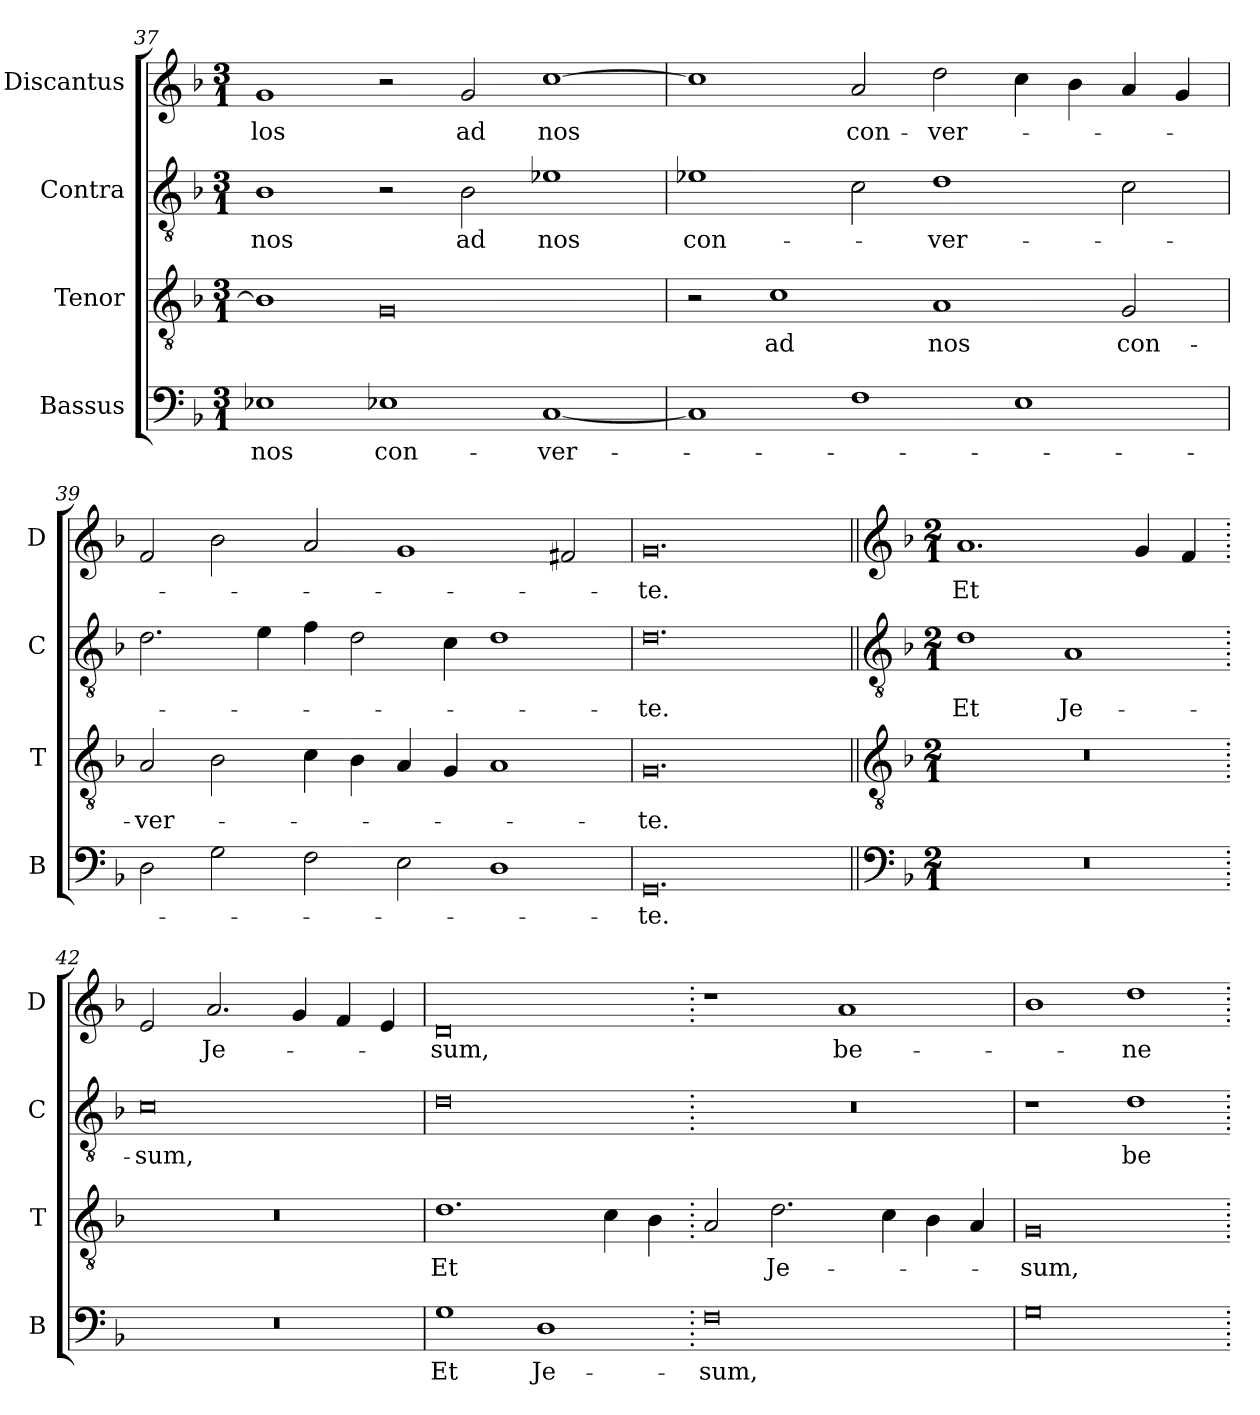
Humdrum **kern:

**kern	**text	**kern	**text	**kern	**text	**kern	**text
*part4	*part4	*part3	*part3	*part2	*part2	*part1	*part1
*staff4	*staff4	*staff3	*staff3	*staff2	*staff2	*staff1	*staff1
*I"Bassus	*	*I"Tenor	*	*I"Contra	*	*I"Discantus	*
*I'B	*	*I'T	*	*I'C	*	*I'D	*
*clefF4	*	*clefGv2	*	*clefGv2	*	*clefG2	*
*k[b-]	*	*k[b-]	*	*k[b-]	*	*k[b-]	*
*M3/1	*	*M3/1	*	*M3/1	*	*M3/1	*
=37	=37	=37	=37	=37	=37	=37	=37
1E-X	nos	1B-]	.	1B-	nos	1g	-los
1E-X	con-	0G	.	2r	.	2r	.
.	.	.	.	2B-\	ad	2g/	ad
[1C	-ver-	.	.	1e-X	nos	[1cc	nos
=38	=38	=38	=38	=38	=38	=38	=38
1C]	.	2r	.	1e-X	con-	1cc]	.
.	.	1c	ad	.	.	.	.
1F	.	.	.	2c\	.	2a/	con-
.	.	1A	nos	1d	-ver-	2dd\	-ver-
1E	.	.	.	.	.	4cc\	.
.	.	.	.	.	.	4b-\	.
.	.	2G/	con-	2c\	.	4a/	.
.	.	.	.	.	.	4g/	.
=39	=39	=39	=39	=39	=39	=39	=39
2D\	.	2A/	-ver-	2.d\	.	2f/	.
2G\	.	2B-\	.	.	.	2b-\	.
.	.	.	.	4e\	.	.	.
2F\	.	4c\	.	4f\	.	2a/	.
.	.	4B-\	.	2d\	.	.	.
2E\	.	4A/	.	.	.	1g	.
.	.	4G/	.	4c\	.	.	.
1D	.	1A	.	1d	.	.	.
.	.	.	.	.	.	2f#X/	.
=40	=40	=40	=40	=40	=40	=40	=40
0.GG	-te.	0.G	-te.	0.d	-te.	0.g	-te.
!!LO:LB:g=z
=41||	=41||	=41||	=41||	=41||	=41||	=41||	=41||
*clefF4	*	*clefGv2	*	*clefGv2	*	*clefG2	*
*k[b-]	*	*k[b-]	*	*k[b-]	*	*k[b-]	*
*M2/1	*	*M2/1	*	*M2/1	*	*M2/1	*
0r	.	0r	.	1d	Et	1.a	Et
.	.	.	.	1A	Je-	.	.
.	.	.	.	.	.	4g/	.
.	.	.	.	.	.	4f/	.
=42.	=42.	=42.	=42.	=42.	=42.	=42.	=42.
0r	.	0r	.	0c	-sum,	2e/	.
.	.	.	.	.	.	2.a/	Je-
.	.	.	.	.	.	4g/	.
.	.	.	.	.	.	4f/	.
.	.	.	.	.	.	4e/	.
=43	=43	=43	=43	=43	=43	=43	=43
1G	Et	1.d	Et	0d	.	0d	-sum,
1D	Je-	.	.	.	.	.	.
.	.	4c\	.	.	.	.	.
.	.	4B-\	.	.	.	.	.
=44.	=44.	=44.	=44.	=44.	=44.	=44.	=44.
0F	-sum,	2A/	.	0r	.	1r	.
.	.	2.d\	Je-	.	.	.	.
.	.	.	.	.	.	1a	be-
.	.	4c\	.	.	.	.	.
.	.	4B-\	.	.	.	.	.
.	.	4A/	.	.	.	.	.
=45	=45	=45	=45	=45	=45	=45	=45
0G	.	0G	-sum,	1r	.	1b-	.
.	.	.	.	1d	be-	1dd	-ne-
=.	=.	=.	=.	=.	=.	=.	=.
*-	*-	*-	*-	*-	*-	*-	*-
